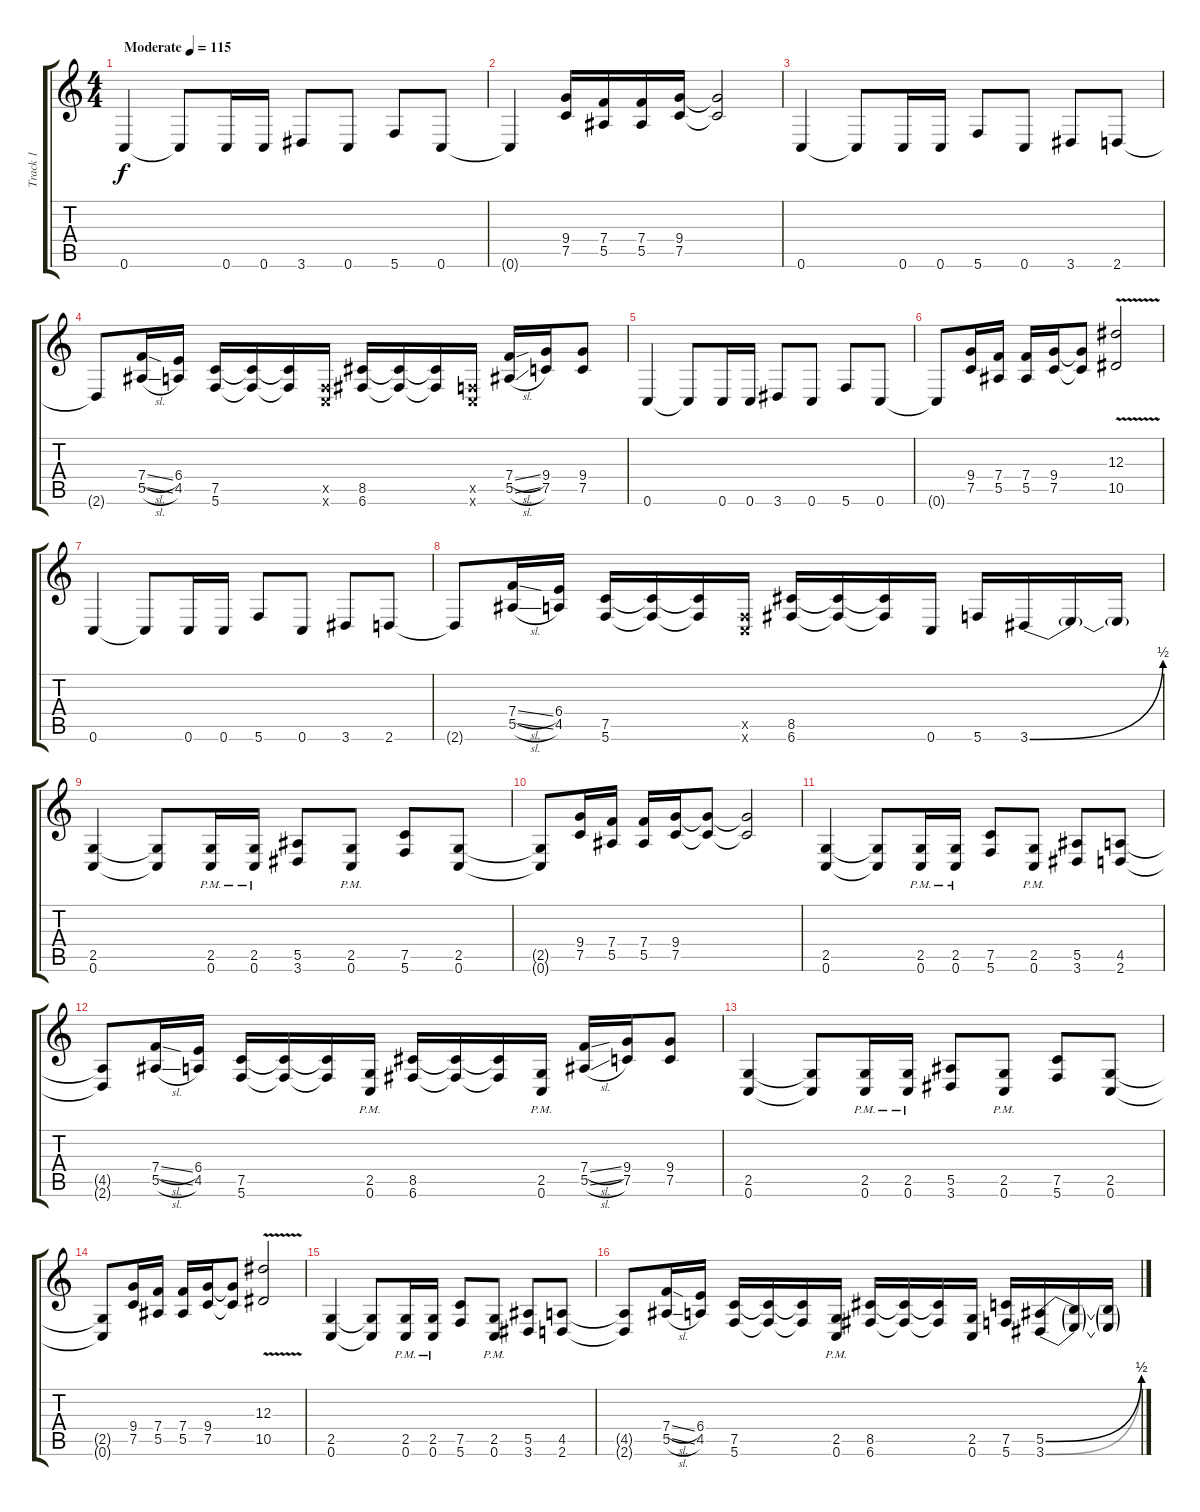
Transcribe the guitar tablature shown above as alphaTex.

\track ("Track 1" "Track 1") {instrument distortionguitar}
\staff {score tabs}
\tuning (C4 G3 Eb3 Bb2 F2 C2) {hide}
\ts (4 4)
\tempo (115 "Moderate")
\clef g2
\ks c
0.6.4{dy f instrument distortionguitar} 0.6{t}.8 0.6.16 0.6.16 3.6.8 0.6.8 5.6.8 0.6.8 |
0.6{t}.4 (9.4 7.5).16 (7.4 5.5).16 (7.4 5.5).16 (9.4 7.5).16 (9.4{t} 7.5{t}).2 |
0.6.4 0.6{t}.8 0.6.16 0.6.16 5.6.8 0.6.8 3.6.8 2.6.8 |
2.6{t}.8 (7.4{sl} 5.5{sl}).16 (6.4 4.5).16 (7.5 5.6).16 (7.5{t} 5.6{t}).16 (7.5{t} 5.6{t}).16 (0.5{x} 0.6{x}).16 (8.5 6.6).16 (8.5{t} 6.6{t}).16 (8.5{t} 6.6{t}).16 (0.5{x} 0.6{x}).16 (7.4{sl} 5.5{sl}).16 (9.4 7.5).16 (9.4 7.5).8 |
0.6.4 0.6{t}.8 0.6.16 0.6.16 3.6.8 0.6.8 5.6.8 0.6.8 |
0.6{t}.8 (9.4 7.5).16 (7.4 5.5).16 (7.4 5.5).16 (9.4 7.5).16 (9.4{t} 7.5{t}).8 (12.3{v} 10.5).2 |
0.6.4 0.6{t}.8 0.6.16 0.6.16 5.6.8 0.6.8 3.6.8 2.6.8 |
2.6{t}.8 (7.4{sl} 5.5{sl}).16 (6.4 4.5).16 (7.5 5.6).16 (7.5{t} 5.6{t}).16 (7.5{t} 5.6{t}).16 (0.5{x} 0.6{x}).16 (8.5 6.6).16 (8.5{t} 6.6{t}).16 (8.5{t} 6.6{t}).16 0.6.16 5.6.16 3.6{be (bend 0 0 60 2)}.16 3.6{t}.16 3.6{t}.16 |
(2.5 0.6).4 (2.5{t} 0.6{t}).8 (2.5{pm} 0.6{pm}).16 (2.5{pm} 0.6{pm}).16 (5.5 3.6).8 (2.5{pm} 0.6{pm}).8 (7.5 5.6).8 (2.5 0.6).8 |
(2.5{t} 0.6{t}).8 (9.4 7.5).16 (7.4 5.5).16 (7.4 5.5).16 (9.4 7.5).16 (9.4{t} 7.5{t}).8 (9.4{t} 7.5{t}).2 |
(2.5 0.6).4 (2.5{t} 0.6{t}).8 (2.5{pm} 0.6{pm}).16 (2.5{pm} 0.6{pm}).16 (7.5 5.6).8 (2.5{pm} 0.6{pm}).8 (5.5 3.6).8 (4.5 2.6).8 |
(4.5{t} 2.6{t}).8 (7.4{sl} 5.5{sl}).16 (6.4 4.5).16 (7.5 5.6).16 (7.5{t} 5.6{t}).16 (7.5{t} 5.6{t}).16 (2.5{pm} 0.6{pm}).16 (8.5 6.6).16 (8.5{t} 6.6{t}).16 (8.5{t} 6.6{t}).16 (2.5{pm} 0.6{pm}).16 (7.4{sl} 5.5{sl}).16 (9.4 7.5).16 (9.4 7.5).8 |
(2.5 0.6).4 (2.5{t} 0.6{t}).8 (2.5{pm} 0.6{pm}).16 (2.5{pm} 0.6{pm}).16 (5.5 3.6).8 (2.5{pm} 0.6{pm}).8 (7.5 5.6).8 (2.5 0.6).8 |
(2.5{t} 0.6{t}).8 (9.4 7.5).16 (7.4 5.5).16 (7.4 5.5).16 (9.4 7.5).16 (9.4{t} 7.5{t}).8 (12.3{v} 10.5).2 |
(2.5 0.6).4 (2.5{t} 0.6{t}).8 (2.5{pm} 0.6{pm}).16 (2.5{pm} 0.6{pm}).16 (7.5 5.6).8 (2.5{pm} 0.6{pm}).8 (5.5 3.6).8 (4.5 2.6).8 |
(4.5{t} 2.6{t}).8 (7.4{sl} 5.5{sl}).16 (6.4 4.5).16 (7.5 5.6).16 (7.5{t} 5.6{t}).16 (7.5{t} 5.6{t}).16 (2.5{pm} 0.6{pm}).16 (8.5 6.6).16 (8.5{t} 6.6{t}).16 (8.5{t} 6.6{t}).16 (2.5 0.6).16 (7.5 5.6).16 (5.5{be (bend 0 0 60 2)} 3.6{be (bend 0 0 60 2)}).16 (5.5{t} 3.6{t}).16 (5.5{t} 3.6{t}).16
